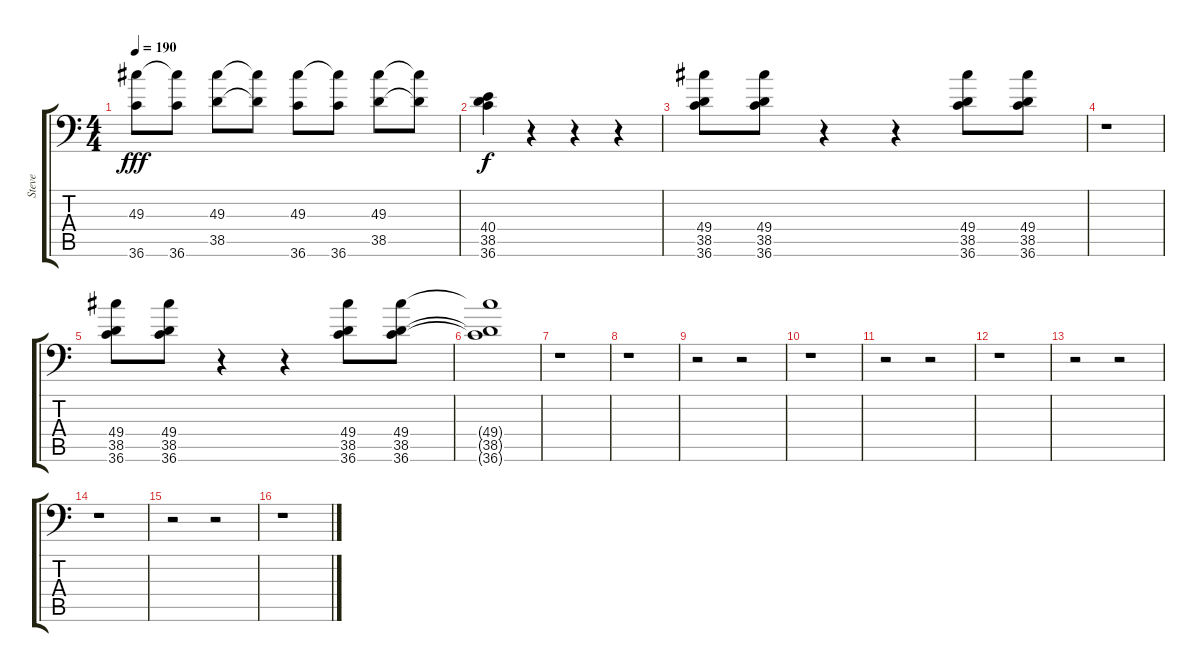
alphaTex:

\track ("Steve" "Steve") {instrument acousticgrandpiano}
\staff {score tabs}
\tuning (C-1 C-1 C-1 C-1 C-1 C-1) {hide}
\ts (4 4)
\tempo 190
\clef f4
\ks c
(49.3 36.6).8{dy fff} (49.3{t} 36.6).8 (49.3 38.5).8 (49.3{t} 38.5{t}).8 (49.3 36.6).8 (49.3{t} 36.6).8 (49.3 38.5).8 (49.3{t} 38.5{t}).8 |
(40.4 38.5 36.6).4{dy f} r.4 r.4 r.4 |
\section ("" "")
(49.4 38.5 36.6).8 (49.4 38.5 36.6).8 r.4 r.4 (49.4 38.5 36.6).8 (49.4 38.5 36.6).8 |
r.1 |
(49.4 38.5 36.6).8 (49.4 38.5 36.6).8 r.4 r.4 (49.4 38.5 36.6).8 (49.4 38.5 36.6).8 |
\section ("" "")
(49.4{t} 38.5{t} 36.6{t}).1 |
r.1 |
r.1 |
r.2 r.2 |
r.1 |
r.2 r.2 |
r.1 |
r.2 r.2 |
r.1 |
r.2 r.2 |
r.1
